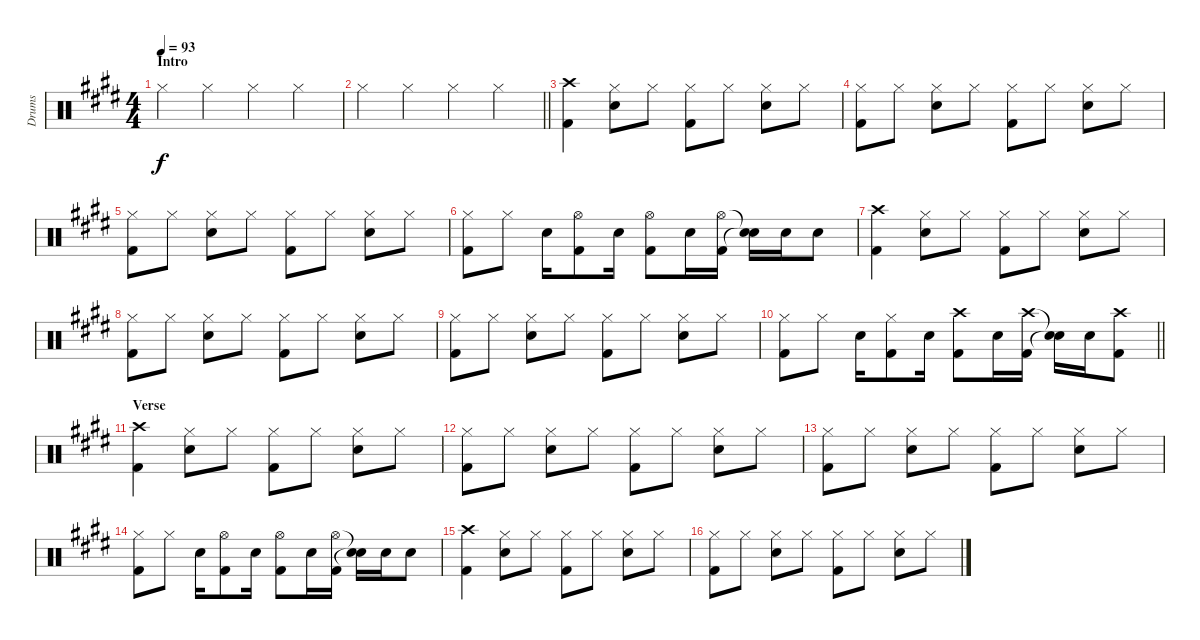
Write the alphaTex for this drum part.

\track ("Drums" "Drums") {instrument percussion}
\staff {score}
\articulation defaults
\ts (4 4)
\section ("" "Intro")
\tempo 93
\clef neutral
\ks e "Hi-Hat (closed)".4{dy f} "Hi-Hat (closed)".4 "Hi-Hat (closed)".4 "Hi-Hat (closed)".4
|
\barLineRight lightlight "Hi-Hat (closed)".4 "Hi-Hat (closed)".4 "Hi-Hat (closed)".4 "Hi-Hat (closed)".4
|
\section ("" "")
("Crash high (hit)" "Kick (hit) 2").4 ("Hi-Hat (closed)" "Electric Snare (hit)").8 "Hi-Hat (closed)".8 ("Hi-Hat (closed)" "Kick (hit) 2").8 "Hi-Hat (closed)".8 ("Hi-Hat (closed)" "Electric Snare (hit)").8 "Hi-Hat (closed)".8 |
("Hi-Hat (closed)" "Kick (hit) 2").8 "Hi-Hat (closed)".8 ("Hi-Hat (closed)" "Electric Snare (hit)").8 "Hi-Hat (closed)".8 ("Hi-Hat (closed)" "Kick (hit) 2").8 "Hi-Hat (closed)".8 ("Hi-Hat (closed)" "Electric Snare (hit)").8 "Hi-Hat (closed)".8 |
("Hi-Hat (closed)" "Kick (hit) 2").8 "Hi-Hat (closed)".8 ("Hi-Hat (closed)" "Electric Snare (hit)").8 "Hi-Hat (closed)".8 ("Hi-Hat (closed)" "Kick (hit) 2").8 "Hi-Hat (closed)".8 ("Hi-Hat (closed)" "Electric Snare (hit)").8 "Hi-Hat (closed)".8 |
("Hi-Hat (closed)" "Kick (hit) 2").8 "Hi-Hat (closed)".8 "Electric Snare (hit)".16 ("Hi-Hat (open)" "Kick (hit) 2").8 "Electric Snare (hit)".16 ("Hi-Hat (open)" "Kick (hit) 2").8 "Electric Snare (hit)".16 ("Hi-Hat (open)" "Kick (hit) 2").16 ("Snare (hit)"{t} "Snare (hit)"{t}).16 "Electric Snare (hit)".16 "Electric Snare (hit)".8 |
("Crash high (hit)" "Kick (hit) 2").4 ("Hi-Hat (closed)" "Electric Snare (hit)").8 "Hi-Hat (closed)".8 ("Hi-Hat (closed)" "Kick (hit) 2").8 "Hi-Hat (closed)".8 ("Hi-Hat (closed)" "Electric Snare (hit)").8 "Hi-Hat (closed)".8 |
("Hi-Hat (closed)" "Kick (hit) 2").8 "Hi-Hat (closed)".8 ("Hi-Hat (closed)" "Electric Snare (hit)").8 "Hi-Hat (closed)".8 ("Hi-Hat (closed)" "Kick (hit) 2").8 "Hi-Hat (closed)".8 ("Hi-Hat (closed)" "Electric Snare (hit)").8 "Hi-Hat (closed)".8 |
("Hi-Hat (closed)" "Kick (hit) 2").8 "Hi-Hat (closed)".8 ("Hi-Hat (closed)" "Electric Snare (hit)").8 "Hi-Hat (closed)".8 ("Hi-Hat (closed)" "Kick (hit) 2").8 "Hi-Hat (closed)".8 ("Hi-Hat (closed)" "Electric Snare (hit)").8 "Hi-Hat (closed)".8 |
\barLineRight lightlight
("Hi-Hat (closed)" "Kick (hit) 2").8 "Hi-Hat (closed)".8 "Electric Snare (hit)".16 ("Hi-Hat (closed)" "Kick (hit) 2").8 "Electric Snare (hit)".16 ("Crash high (hit)" "Kick (hit) 2").8 "Electric Snare (hit)".16 ("Crash high (hit)" "Kick (hit) 2").16 ("Snare (hit)"{t} "Snare (hit)"{t}).16 "Electric Snare (hit)".16 ("Crash high (hit)" "Kick (hit) 2").8 |
\section ("" "Verse")
("Crash high (hit)" "Kick (hit) 2").4 ("Hi-Hat (closed)" "Electric Snare (hit)").8 "Hi-Hat (closed)".8 ("Hi-Hat (closed)" "Kick (hit) 2").8 "Hi-Hat (closed)".8 ("Hi-Hat (closed)" "Electric Snare (hit)").8 "Hi-Hat (closed)".8 |
("Hi-Hat (closed)" "Kick (hit) 2").8 "Hi-Hat (closed)".8 ("Hi-Hat (closed)" "Electric Snare (hit)").8 "Hi-Hat (closed)".8 ("Hi-Hat (closed)" "Kick (hit) 2").8 "Hi-Hat (closed)".8 ("Hi-Hat (closed)" "Electric Snare (hit)").8 "Hi-Hat (closed)".8 |
("Hi-Hat (closed)" "Kick (hit) 2").8 "Hi-Hat (closed)".8 ("Hi-Hat (closed)" "Electric Snare (hit)").8 "Hi-Hat (closed)".8 ("Hi-Hat (closed)" "Kick (hit) 2").8 "Hi-Hat (closed)".8 ("Hi-Hat (closed)" "Electric Snare (hit)").8 "Hi-Hat (closed)".8 |
("Hi-Hat (closed)" "Kick (hit) 2").8 "Hi-Hat (closed)".8 "Electric Snare (hit)".16 ("Hi-Hat (open)" "Kick (hit) 2").8 "Electric Snare (hit)".16 ("Hi-Hat (open)" "Kick (hit) 2").8 "Electric Snare (hit)".16 ("Hi-Hat (open)" "Kick (hit) 2").16 ("Snare (hit)"{t} "Snare (hit)"{t}).16 "Electric Snare (hit)".16 "Electric Snare (hit)".8 |
("Crash high (hit)" "Kick (hit) 2").4 ("Hi-Hat (closed)" "Electric Snare (hit)").8 "Hi-Hat (closed)".8 ("Hi-Hat (closed)" "Kick (hit) 2").8 "Hi-Hat (closed)".8 ("Hi-Hat (closed)" "Electric Snare (hit)").8 "Hi-Hat (closed)".8 |
("Hi-Hat (closed)" "Kick (hit) 2").8 "Hi-Hat (closed)".8 ("Hi-Hat (closed)" "Electric Snare (hit)").8 "Hi-Hat (closed)".8 ("Hi-Hat (closed)" "Kick (hit) 2").8 "Hi-Hat (closed)".8 ("Hi-Hat (closed)" "Electric Snare (hit)").8 "Hi-Hat (closed)".8
